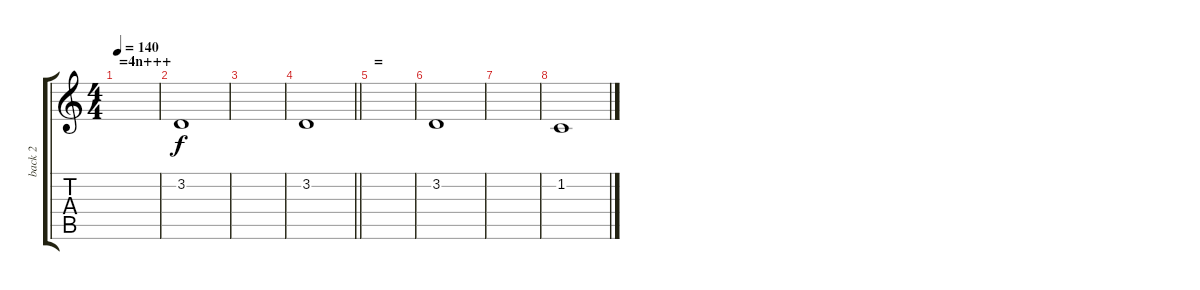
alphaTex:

\track ("back 2" "back 2") {instrument fx5brightness}
\staff {score tabs}
\tuning (E4 B3 G3 D3 A2 E2) {hide}
\ts (4 4)
\section ("" "=4n+++")
\tempo 140
\clef g2
\ks c
|
3.2.1 |
|
\barLineRight lightlight
3.2.1 |
\section ("" "=")
|
3.2.1 |
|
1.2.1
